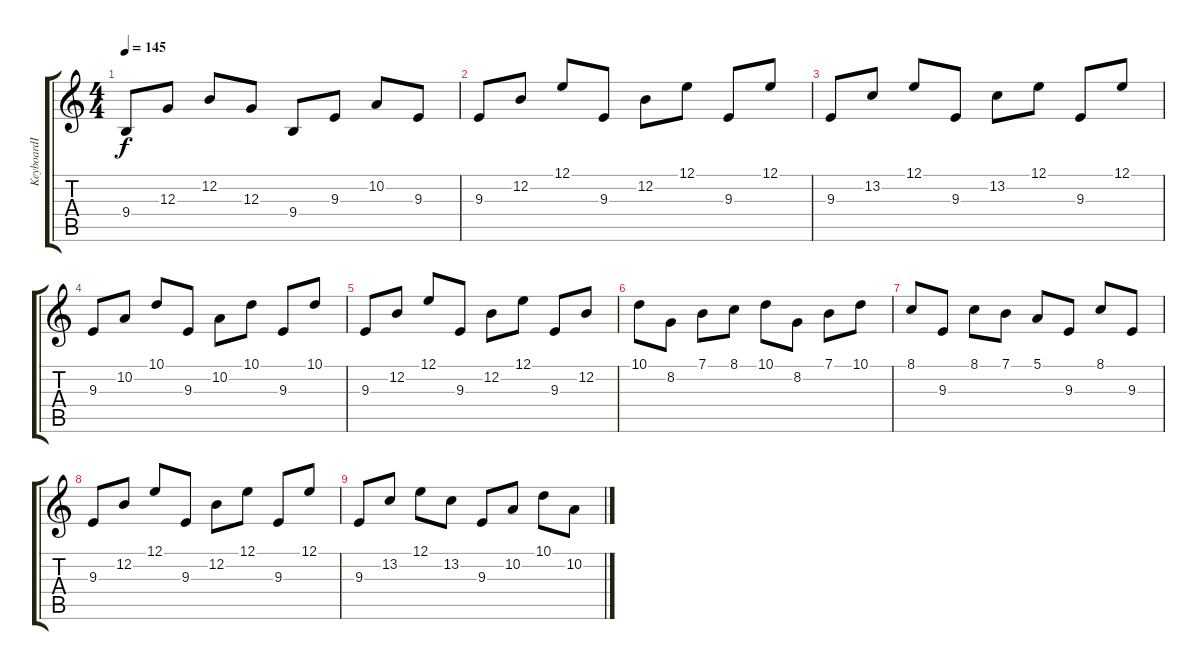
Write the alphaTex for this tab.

\track ("KeyboardⅠ" "KeyboardⅠ") {instrument musicbox}
\staff {score tabs}
\tuning (E4 B3 G3 D3 A2 E2) {hide}
\ts (4 4)
\tempo 145
\clef g2
\ks c
9.4.8{dy f} 12.3.8 12.2.8 12.3.8 9.4.8 9.3.8 10.2.8 9.3.8 |
9.3.8 12.2.8 12.1.8 9.3.8 12.2.8 12.1.8 9.3.8 12.1.8 |
9.3.8 13.2.8 12.1.8 9.3.8 13.2.8 12.1.8 9.3.8 12.1.8 |
9.3.8 10.2.8 10.1.8 9.3.8 10.2.8 10.1.8 9.3.8 10.1.8 |
9.3.8 12.2.8 12.1.8 9.3.8 12.2.8 12.1.8 9.3.8 12.2.8 |
10.1.8 8.2.8 7.1.8 8.1.8 10.1.8 8.2.8 7.1.8 10.1.8 |
8.1.8 9.3.8 8.1.8 7.1.8 5.1.8 9.3.8 8.1.8 9.3.8 |
9.3.8 12.2.8 12.1.8 9.3.8 12.2.8 12.1.8 9.3.8 12.1.8 |
9.3.8 13.2.8 12.1.8 13.2.8 9.3.8 10.2.8 10.1.8 10.2.8
